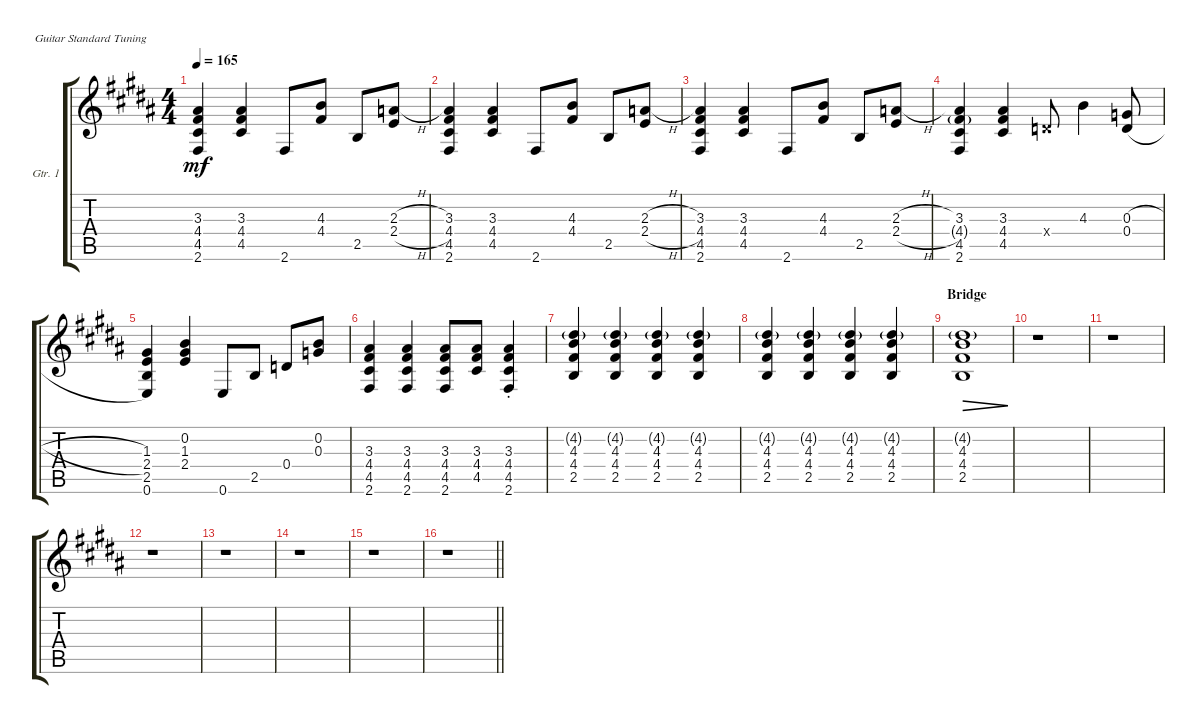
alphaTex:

\defaultSystemsLayout 4
\bracketExtendMode groupsimilarinstruments
\firstSystemTrackNameOrientation horizontal
\otherSystemsTrackNameOrientation horizontal
\track ("Guitar 1" "Gtr. 1") {instrument acousticguitarsteel}
\staff {score tabs}
\tuning (E4 B3 G3 D3 A2 E2)
\ts (4 4)
\tempo 165
\clef g2
\ks b
(3.3 4.4 4.5 2.6).4{dy mf} (4.5 4.4 3.3).4 2.6.8 (4.4 4.3).8 2.5.8 (2.4{h} 2.3{h}).8 |
(2.6 4.5 4.4 3.3).4 (3.3 4.4 4.5).4 2.6.8 (4.4 4.3).8 2.5.8 (2.4{h} 2.3{h}).8 |
(3.3 4.4 4.5 2.6).4 (4.5 4.4 3.3).4 2.6.8 (4.4 4.3).8 2.5.8 (2.4{h} 2.3{h}).8 |
(3.3 4.4{g} 4.5 2.6).4 (4.5 4.4 3.3).4 0.4{x}.8 4.3.4 (0.3{h} 0.4{h}).8 |
(1.3 2.4 2.5 0.6).4 (2.4 1.3 0.2).4 0.6.8 2.5.8 0.4.8 (0.3 0.2).8 |
(4.5 2.6 4.4 3.3).4 (4.5 2.6 4.4 3.3).4 (4.5 2.6 4.4 3.3).8 (4.5 4.4 3.3).8 (4.5{st} 2.6{st} 4.4{st} 3.3{st}).4 |
(2.5 4.4 4.3 4.2{g}).4 (2.5 4.4 4.3 4.2{g}).4 (2.5 4.4 4.3 4.2{g}).4 (2.5 4.4 4.3 4.2{g}).4 |
(2.5 4.4 4.3 4.2{g}).4 (2.5 4.4 4.3 4.2{g}).4 (2.5 4.4 4.3 4.2{g}).4 (2.5 4.4 4.3 4.2{g}).4 |
\section ("" "Bridge")
(2.5 4.4 4.3 4.2{g}).1{dec} |
r.1 |
r.1 |
r.1 |
r.1 |
r.1 |
r.1 |
\barLineRight lightlight
r.1
